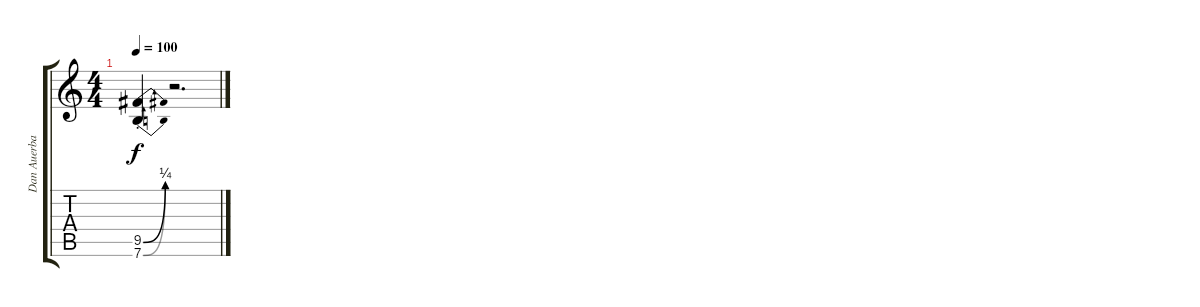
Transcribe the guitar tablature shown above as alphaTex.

\track ("Dan Auerbach" "Dan Auerba") {instrument distortionguitar}
\staff {score tabs}
\tuning (E4 B3 G3 D3 A2 E2) {hide}
\ts (4 4)
\tempo 100
\clef g2
\ks c
(9.5{be (bend 0 0 60 1)} 7.6{be (bend 0 0 60 1) st}).4{dy f} r.2{d}
